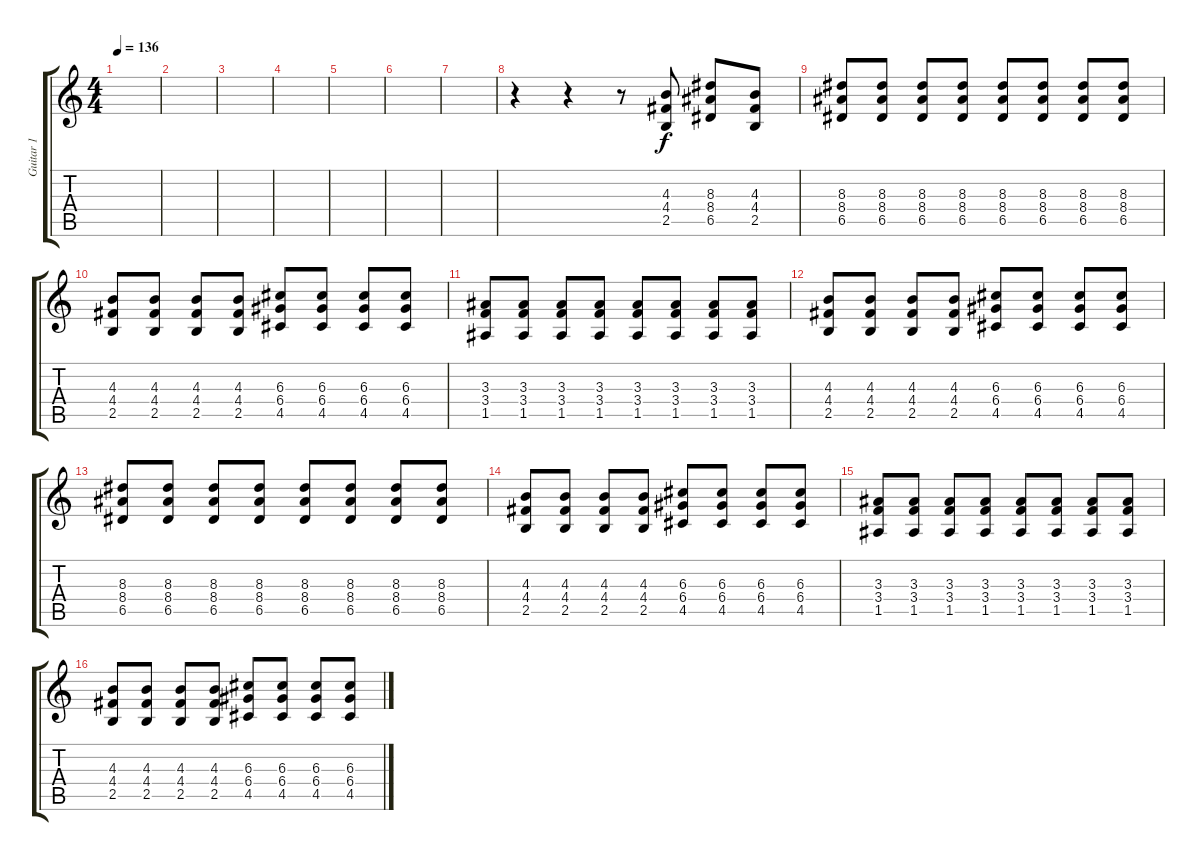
\track ("Guitar 1" "Guitar 1") {instrument distortionguitar}
\staff {score tabs}
\tuning (E4 B3 G3 D3 A2 E2) {hide}
\ts (4 4)
\tempo 136
\clef g2
\ks c
|
|
|
|
|
|
|
r.4 r.4 r.8 (4.3 4.4 2.5).8 (8.3 8.4 6.5).8 (4.3 4.4 2.5).8 |
(8.3 8.4 6.5).8 (8.3 8.4 6.5).8 (8.3 8.4 6.5).8 (8.3 8.4 6.5).8 (8.3 8.4 6.5).8 (8.3 8.4 6.5).8 (8.3 8.4 6.5).8 (8.3 8.4 6.5).8 |
(4.3 4.4 2.5).8 (4.3 4.4 2.5).8 (4.3 4.4 2.5).8 (4.3 4.4 2.5).8 (6.3 6.4 4.5).8 (6.3 6.4 4.5).8 (6.3 6.4 4.5).8 (6.3 6.4 4.5).8 |
(3.3 3.4 1.5).8 (3.3 3.4 1.5).8 (3.3 3.4 1.5).8 (3.3 3.4 1.5).8 (3.3 3.4 1.5).8 (3.3 3.4 1.5).8 (3.3 3.4 1.5).8 (3.3 3.4 1.5).8 |
(4.3 4.4 2.5).8 (4.3 4.4 2.5).8 (4.3 4.4 2.5).8 (4.3 4.4 2.5).8 (6.3 6.4 4.5).8 (6.3 6.4 4.5).8 (6.3 6.4 4.5).8 (6.3 6.4 4.5).8 |
(8.3 8.4 6.5).8 (8.3 8.4 6.5).8 (8.3 8.4 6.5).8 (8.3 8.4 6.5).8 (8.3 8.4 6.5).8 (8.3 8.4 6.5).8 (8.3 8.4 6.5).8 (8.3 8.4 6.5).8 |
(4.3 4.4 2.5).8 (4.3 4.4 2.5).8 (4.3 4.4 2.5).8 (4.3 4.4 2.5).8 (6.3 6.4 4.5).8 (6.3 6.4 4.5).8 (6.3 6.4 4.5).8 (6.3 6.4 4.5).8 |
(3.3 3.4 1.5).8 (3.3 3.4 1.5).8 (3.3 3.4 1.5).8 (3.3 3.4 1.5).8 (3.3 3.4 1.5).8 (3.3 3.4 1.5).8 (3.3 3.4 1.5).8 (3.3 3.4 1.5).8 |
(4.3 4.4 2.5).8 (4.3 4.4 2.5).8 (4.3 4.4 2.5).8 (4.3 4.4 2.5).8 (6.3 6.4 4.5).8 (6.3 6.4 4.5).8 (6.3 6.4 4.5).8 (6.3 6.4 4.5).8
